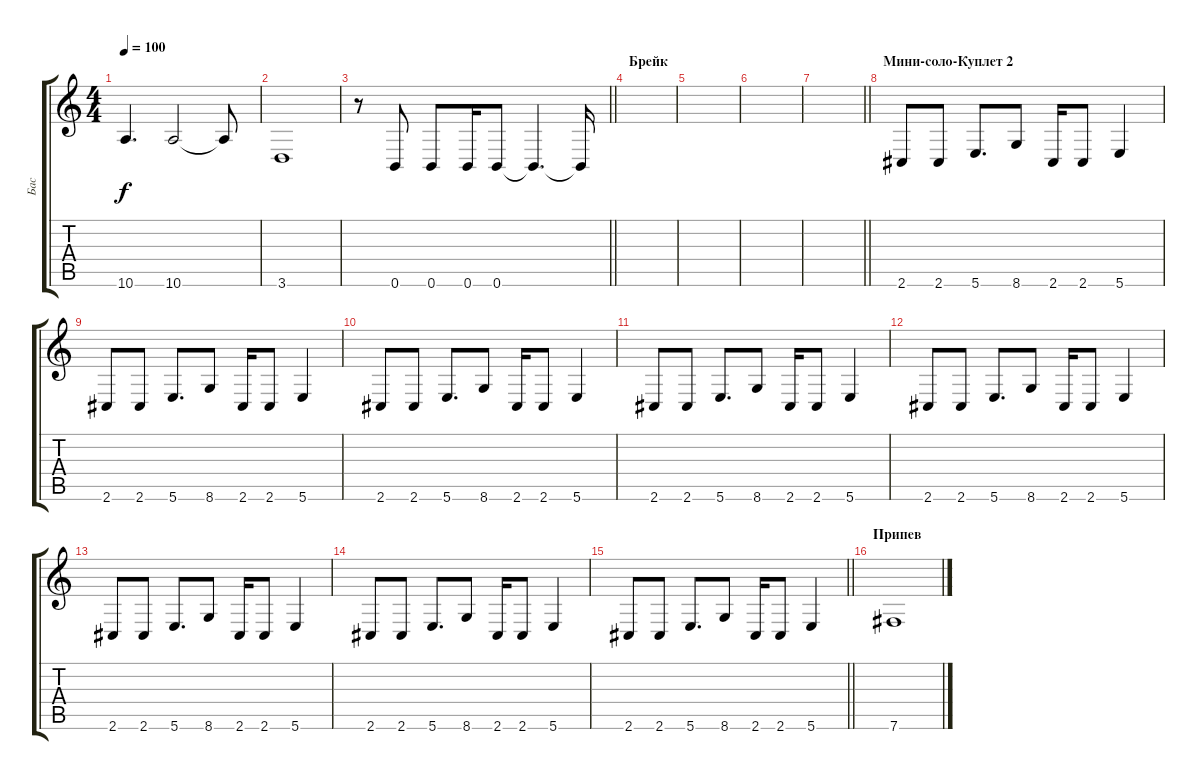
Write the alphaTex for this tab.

\track ("Бас" "Бас") {instrument electricbassfinger}
\staff {score tabs}
\tuning (Db4 Ab3 E3 B2 Gb2 B1) {hide}
\ts (4 4)
\tempo 100
\clef g2
\ks c
10.6.4{d dy f} 10.6.2 10.6{t}.8 |
3.6.1 |
\barLineRight lightlight
r.8 0.6.8 0.6.8 0.6.16 0.6.8 0.6{t}.4{d} 0.6{t}.16 |
\section ("" "Брейк")
|
|
|
\barLineRight lightlight
|
\section ("" "Мини-соло-Куплет 2 ")
2.6.8 2.6.8 5.6.8{d} 8.6.8 2.6.16 2.6.8 5.6.4 |
2.6.8 2.6.8 5.6.8{d} 8.6.8 2.6.16 2.6.8 5.6.4 |
2.6.8 2.6.8 5.6.8{d} 8.6.8 2.6.16 2.6.8 5.6.4 |
2.6.8 2.6.8 5.6.8{d} 8.6.8 2.6.16 2.6.8 5.6.4 |
2.6.8 2.6.8 5.6.8{d} 8.6.8 2.6.16 2.6.8 5.6.4 |
2.6.8 2.6.8 5.6.8{d} 8.6.8 2.6.16 2.6.8 5.6.4 |
2.6.8 2.6.8 5.6.8{d} 8.6.8 2.6.16 2.6.8 5.6.4 |
\barLineRight lightlight
2.6.8 2.6.8 5.6.8{d} 8.6.8 2.6.16 2.6.8 5.6.4 |
\section ("" "Припев")
7.6.1
